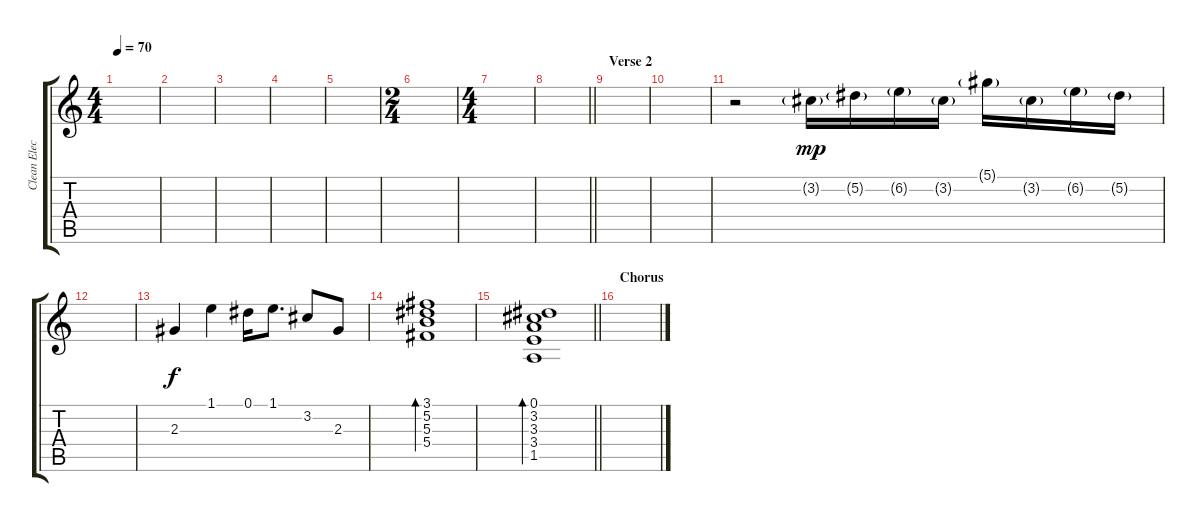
\track ("Clean Electrical Guitar 2" "Clean Elec") {instrument electricguitarclean}
\staff {score tabs}
\tuning (Eb4 Bb3 Gb3 Db3 Ab2 Eb2) {hide}
\ts (4 4)
\tempo 70
\clef g2
\ks aminor
|
|
|
|
|
\ts (2 4)
\ks c
|
\ts (4 4)
\ks aminor
|
\barLineRight lightlight
|
\section ("" "Verse 2")
|
|
r.2 3.2{g}.16{dy mp} 5.2{g}.16 6.2{g}.16 3.2{g}.16 5.1{g}.16 3.2{g}.16 6.2{g}.16 5.2{g}.16 |
|
2.3.4{dy f} 1.1.4 0.1.16 1.1.8{d} 3.2.8 2.3.8 |
(3.1 5.2 5.3 5.4).1{bd 60} |
\barLineRight lightlight
(0.1 3.2 3.3 3.4 1.5).1{bd 120} |
\section ("" "Chorus")
